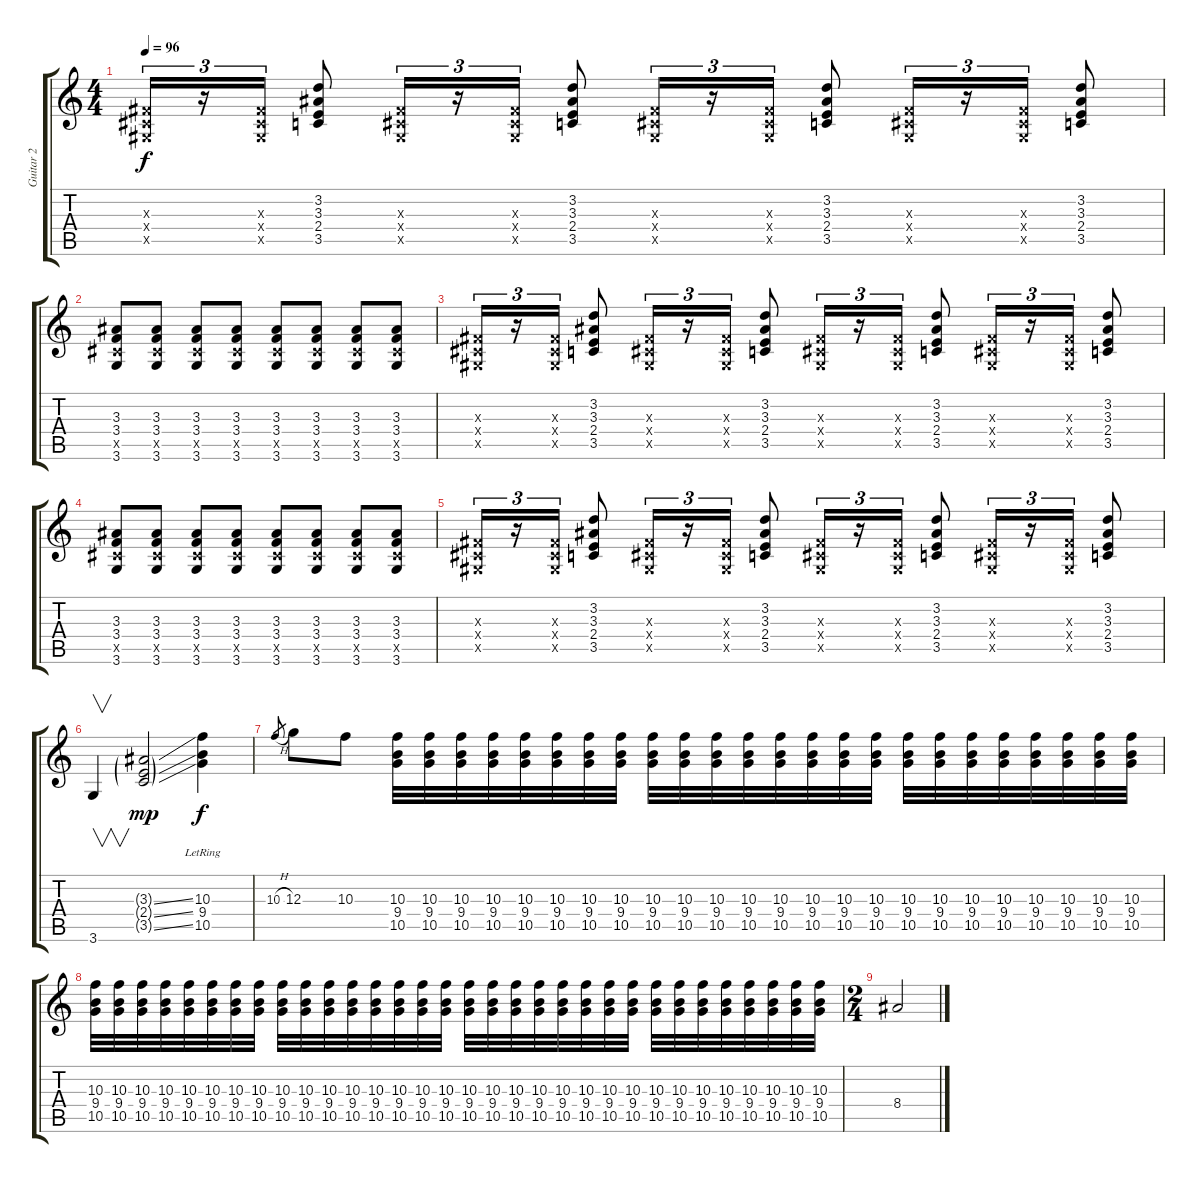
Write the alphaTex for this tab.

\track ("Guitar 2" "Guitar 2") {instrument electricguitarclean}
\staff {score tabs}
\tuning (E4 B3 G3 D3 A2 E2) {hide}
\ts (4 4)
\tempo 96
\clef g2
\ks c
(-1.3{x} -1.4{x} -1.5{x}).16{tu (3 2) dy f} r.16{tu (3 2)} (-1.3{x} -1.4{x} -1.5{x}).16{tu (3 2)} (3.2 3.3 2.4 3.5).8 (-1.3{x} -1.4{x} -1.5{x}).16{tu (3 2)} r.16{tu (3 2)} (-1.3{x} -1.4{x} -1.5{x}).16{tu (3 2)} (3.2 3.3 2.4 3.5).8 (-1.3{x} -1.4{x} -1.5{x}).16{tu (3 2)} r.16{tu (3 2)} (-1.3{x} -1.4{x} -1.5{x}).16{tu (3 2)} (3.2 3.3 2.4 3.5).8 (-1.3{x} -1.4{x} -1.5{x}).16{tu (3 2)} r.16{tu (3 2)} (-1.3{x} -1.4{x} -1.5{x}).16{tu (3 2)} (3.2 3.3 2.4 3.5).8 |
(3.3 3.4 4.5{x} 3.6).8 (3.3 3.4 4.5{x} 3.6).8 (3.3 3.4 4.5{x} 3.6).8 (3.3 3.4 4.5{x} 3.6).8 (3.3 3.4 4.5{x} 3.6).8 (3.3 3.4 4.5{x} 3.6).8 (3.3 3.4 4.5{x} 3.6).8 (3.3 3.4 4.5{x} 3.6).8 |
(-1.3{x} -1.4{x} -1.5{x}).16{tu (3 2)} r.16{tu (3 2)} (-1.3{x} -1.4{x} -1.5{x}).16{tu (3 2)} (3.2 3.3 2.4 3.5).8 (-1.3{x} -1.4{x} -1.5{x}).16{tu (3 2)} r.16{tu (3 2)} (-1.3{x} -1.4{x} -1.5{x}).16{tu (3 2)} (3.2 3.3 2.4 3.5).8 (-1.3{x} -1.4{x} -1.5{x}).16{tu (3 2)} r.16{tu (3 2)} (-1.3{x} -1.4{x} -1.5{x}).16{tu (3 2)} (3.2 3.3 2.4 3.5).8 (-1.3{x} -1.4{x} -1.5{x}).16{tu (3 2)} r.16{tu (3 2)} (-1.3{x} -1.4{x} -1.5{x}).16{tu (3 2)} (3.2 3.3 2.4 3.5).8 |
(3.3 3.4 4.5{x} 3.6).8 (3.3 3.4 4.5{x} 3.6).8 (3.3 3.4 4.5{x} 3.6).8 (3.3 3.4 4.5{x} 3.6).8 (3.3 3.4 4.5{x} 3.6).8 (3.3 3.4 4.5{x} 3.6).8 (3.3 3.4 4.5{x} 3.6).8 (3.3 3.4 4.5{x} 3.6).8 |
(-1.3{x} -1.4{x} -1.5{x}).16{tu (3 2)} r.16{tu (3 2)} (-1.3{x} -1.4{x} -1.5{x}).16{tu (3 2)} (3.2 3.3 2.4 3.5).8 (-1.3{x} -1.4{x} -1.5{x}).16{tu (3 2)} r.16{tu (3 2)} (-1.3{x} -1.4{x} -1.5{x}).16{tu (3 2)} (3.2 3.3 2.4 3.5).8 (-1.3{x} -1.4{x} -1.5{x}).16{tu (3 2)} r.16{tu (3 2)} (-1.3{x} -1.4{x} -1.5{x}).16{tu (3 2)} (3.2 3.3 2.4 3.5).8 (-1.3{x} -1.4{x} -1.5{x}).16{tu (3 2)} r.16{tu (3 2)} (-1.3{x} -1.4{x} -1.5{x}).16{tu (3 2)} (3.2 3.3 2.4 3.5).8 |
3.6.4{v} (3.3{ss g} 2.4{ss g} 3.5{ss g}).2{dy mp} (10.3 9.4{lr} 10.5{lr}).4{dy f} |
10.3{h}.8{gr} 12.3.8 10.3.8 (10.3 9.4 10.5).32 (10.3 9.4 10.5).32 (10.3 9.4 10.5).32 (10.3 9.4 10.5).32 (10.3 9.4 10.5).32 (10.3 9.4 10.5).32 (10.3 9.4 10.5).32 (10.3 9.4 10.5).32 (10.3 9.4 10.5).32 (10.3 9.4 10.5).32 (10.3 9.4 10.5).32 (10.3 9.4 10.5).32 (10.3 9.4 10.5).32 (10.3 9.4 10.5).32 (10.3 9.4 10.5).32 (10.3 9.4 10.5).32 (10.3 9.4 10.5).32 (10.3 9.4 10.5).32 (10.3 9.4 10.5).32 (10.3 9.4 10.5).32 (10.3 9.4 10.5).32 (10.3 9.4 10.5).32 (10.3 9.4 10.5).32 (10.3 9.4 10.5).32 |
(10.3 9.4 10.5).32 (10.3 9.4 10.5).32 (10.3 9.4 10.5).32 (10.3 9.4 10.5).32 (10.3 9.4 10.5).32 (10.3 9.4 10.5).32 (10.3 9.4 10.5).32 (10.3 9.4 10.5).32 (10.3 9.4 10.5).32 (10.3 9.4 10.5).32 (10.3 9.4 10.5).32 (10.3 9.4 10.5).32 (10.3 9.4 10.5).32 (10.3 9.4 10.5).32 (10.3 9.4 10.5).32 (10.3 9.4 10.5).32 (10.3 9.4 10.5).32 (10.3 9.4 10.5).32 (10.3 9.4 10.5).32 (10.3 9.4 10.5).32 (10.3 9.4 10.5).32 (10.3 9.4 10.5).32 (10.3 9.4 10.5).32 (10.3 9.4 10.5).32 (10.3 9.4 10.5).32 (10.3 9.4 10.5).32 (10.3 9.4 10.5).32 (10.3 9.4 10.5).32 (10.3 9.4 10.5).32 (10.3 9.4 10.5).32 (10.3 9.4 10.5).32 (10.3 9.4 10.5).32 |
\ts (2 4)
8.4.2
